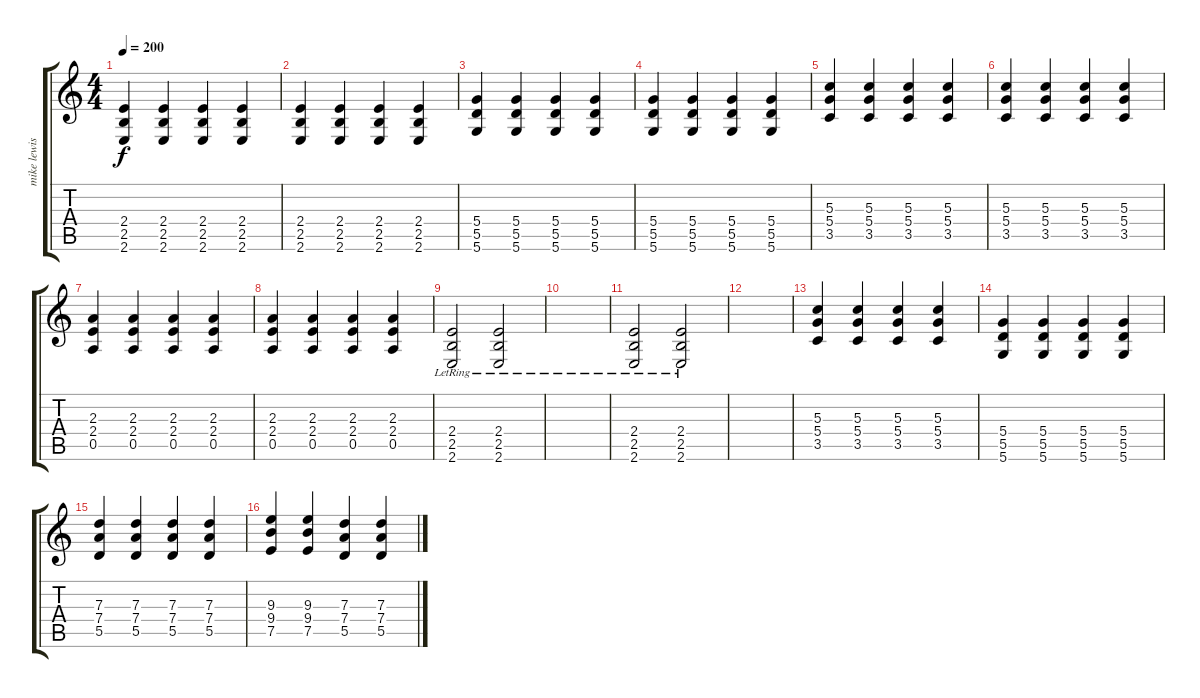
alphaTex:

\track ("mike lewis" "mike lewis") {instrument distortionguitar}
\staff {score tabs}
\tuning (E4 B3 G3 D3 A2 D2) {hide}
\ts (4 4)
\tempo 200
\clef g2
\ks c
(2.4 2.5 2.6).4{dy f} (2.4 2.5 2.6).4 (2.4 2.5 2.6).4 (2.4 2.5 2.6).4 |
(2.4 2.5 2.6).4 (2.4 2.5 2.6).4 (2.4 2.5 2.6).4 (2.4 2.5 2.6).4 |
(5.4 5.5 5.6).4 (5.4 5.5 5.6).4 (5.4 5.5 5.6).4 (5.4 5.5 5.6).4 |
(5.4 5.5 5.6).4 (5.4 5.5 5.6).4 (5.4 5.5 5.6).4 (5.4 5.5 5.6).4 |
(5.3 5.4 3.5).4 (5.3 5.4 3.5).4 (5.3 5.4 3.5).4 (5.3 5.4 3.5).4 |
(5.3 5.4 3.5).4 (5.3 5.4 3.5).4 (5.3 5.4 3.5).4 (5.3 5.4 3.5).4 |
(2.3 2.4 0.5).4 (2.3 2.4 0.5).4 (2.3 2.4 0.5).4 (2.3 2.4 0.5).4 |
(2.3 2.4 0.5).4 (2.3 2.4 0.5).4 (2.3 2.4 0.5).4 (2.3 2.4 0.5).4 |
(2.4{lr} 2.5{lr} 2.6{lr}).2 (2.4{lr} 2.5{lr} 2.6{lr}).2 |
|
(2.4{lr} 2.5{lr} 2.6{lr}).2 (2.4{lr} 2.5{lr} 2.6{lr}).2 |
|
(5.3 5.4 3.5).4 (5.3 5.4 3.5).4 (5.3 5.4 3.5).4 (5.3 5.4 3.5).4 |
(5.4 5.5 5.6).4 (5.4 5.5 5.6).4 (5.4 5.5 5.6).4 (5.4 5.5 5.6).4 |
(7.3 7.4 5.5).4 (7.3 7.4 5.5).4 (7.3 7.4 5.5).4 (7.3 7.4 5.5).4 |
(9.3 9.4 7.5).4 (9.3 9.4 7.5).4 (7.3 7.4 5.5).4 (7.3 7.4 5.5).4
